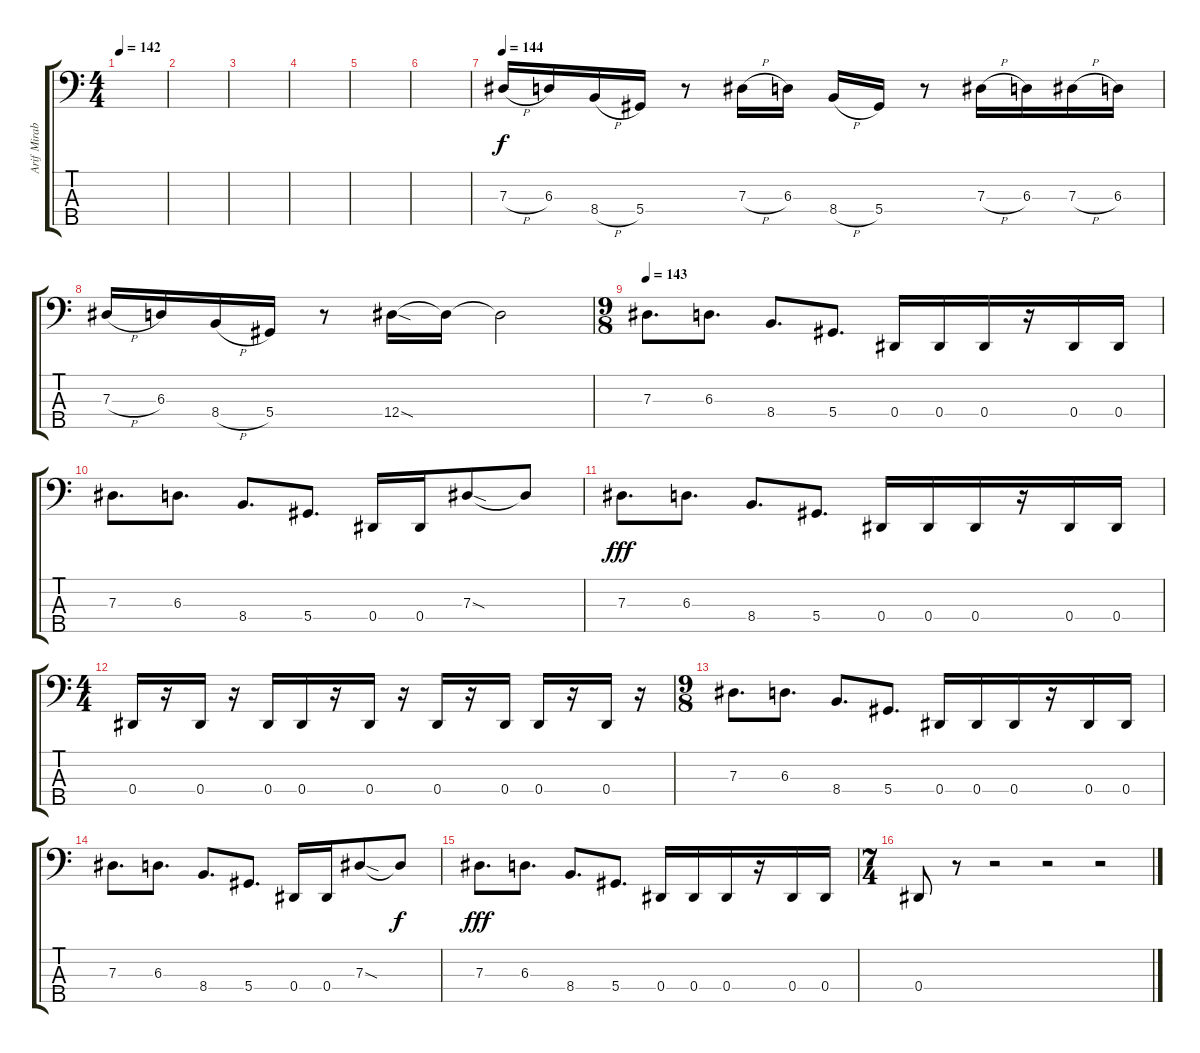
\track ("Arif Mirabdolbaghi" "Arif Mirab") {solo instrument electricbassfinger}
\staff {score tabs}
\tuning (Gb2 Db2 Ab1 Eb1 Bb0) {hide}
\ts (4 4)
\tempo 142
\clef f4
\ks c
|
|
|
|
|
|
\tempo 144
7.3{h}.16 6.3.16 8.4{h}.16 5.4.16 r.8 7.3{h}.16 6.3.16 8.4{h}.16 5.4.16 r.8 7.3{h}.16 6.3.16 7.3{h}.16 6.3.16 |
7.3{h}.16 6.3.16 8.4{h}.16 5.4.16 r.8 12.4{sod}.16 12.4{t}.16 12.4{t}.2 |
\ts (9 8)
\tempo 143
7.3.8{d} 6.3.8{d} 8.4.8{d} 5.4.8{d} 0.4.16 0.4.16 0.4.16 r.16 0.4.16 0.4.16 |
7.3.8{d} 6.3.8{d} 8.4.8{d} 5.4.8{d} 0.4.16 0.4.16 7.3{sod}.8 7.3{t}.8{dy f} |
7.3.8{d dy fff} 6.3.8{d} 8.4.8{d} 5.4.8{d} 0.4.16 0.4.16 0.4.16 r.16 0.4.16 0.4.16 |
\ts (4 4)
0.4.16 r.16 0.4.16 r.16 0.4.16 0.4.16 r.16 0.4.16 r.16 0.4.16 r.16 0.4.16 0.4.16 r.16 0.4.16 r.16 |
\ts (9 8)
7.3.8{d} 6.3.8{d} 8.4.8{d} 5.4.8{d} 0.4.16 0.4.16 0.4.16 r.16 0.4.16 0.4.16 |
7.3.8{d} 6.3.8{d} 8.4.8{d} 5.4.8{d} 0.4.16 0.4.16 7.3{sod}.8 7.3{t}.8{dy f} |
7.3.8{d dy fff} 6.3.8{d} 8.4.8{d} 5.4.8{d} 0.4.16 0.4.16 0.4.16 r.16 0.4.16 0.4.16 |
\ts (7 4)
0.4.8 r.8 r.2 r.2 r.2
